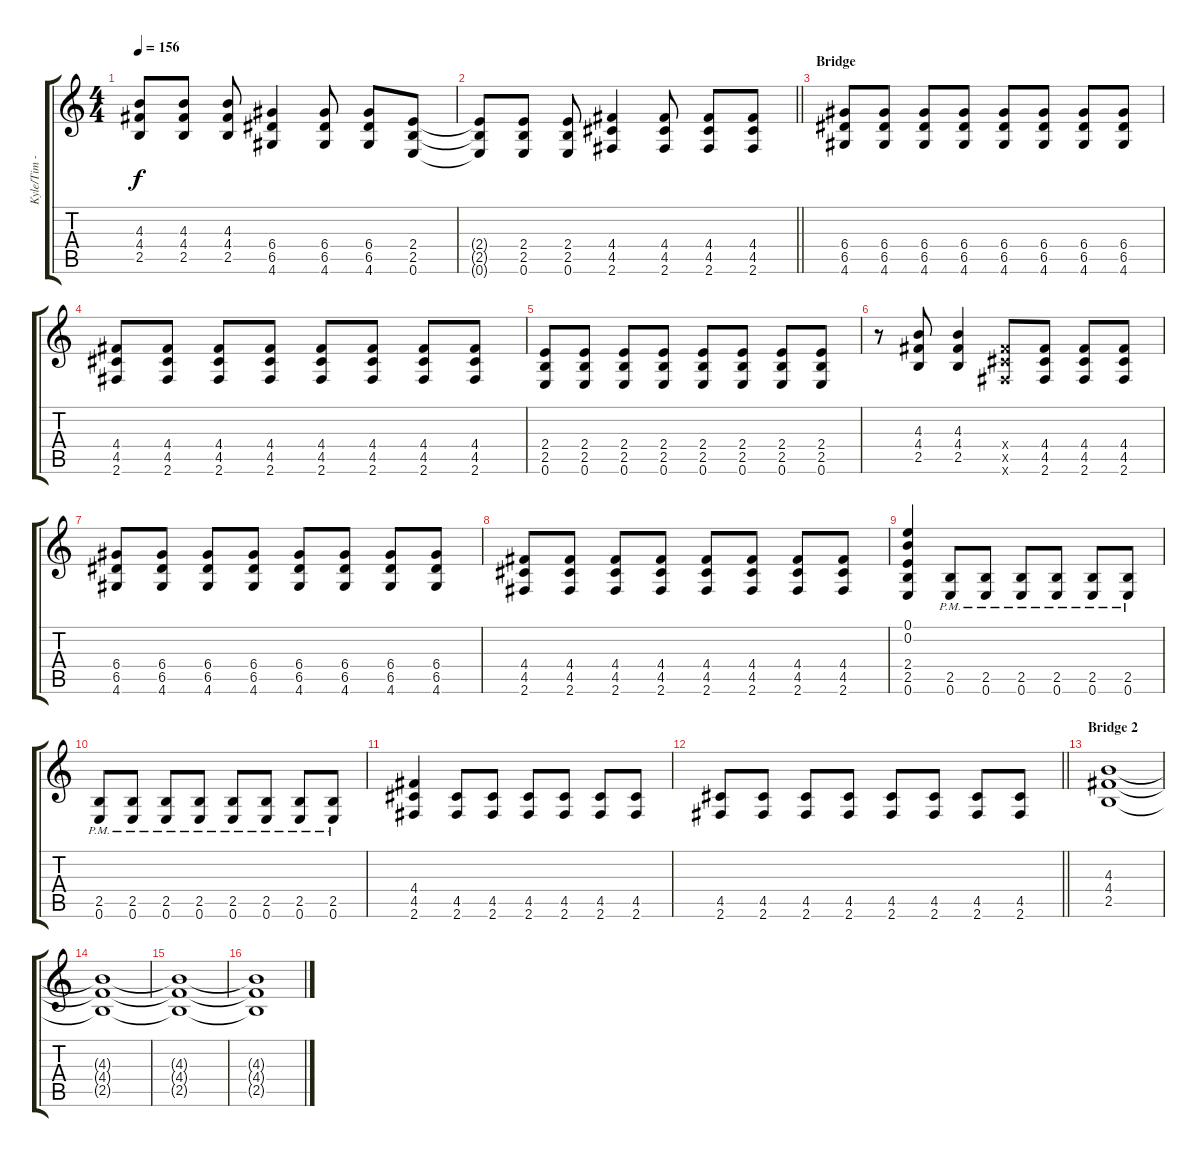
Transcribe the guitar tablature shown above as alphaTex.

\track ("Kyle/Tim - Guitar" "Kyle/Tim -") {instrument distortionguitar}
\staff {score tabs}
\tuning (E4 B3 G3 D3 A2 E2) {hide}
\ts (4 4)
\tempo 156
\clef g2
\ks c
(4.3 4.4 2.5).8{dy f} (4.3 4.4 2.5).8 (4.3 4.4 2.5).8 (6.4 6.5 4.6).4 (6.4 6.5 4.6).8 (6.4 6.5 4.6).8 (2.4 2.5 0.6).8 |
\barLineRight lightlight
(2.4{t} 2.5{t} 0.6{t}).8 (2.4 2.5 0.6).8 (2.4 2.5 0.6).8 (4.4 4.5 2.6).4 (4.4 4.5 2.6).8 (4.4 4.5 2.6).8 (4.4 4.5 2.6).8 |
\section ("" "Bridge")
(6.4 6.5 4.6).8 (6.4 6.5 4.6).8 (6.4 6.5 4.6).8 (6.4 6.5 4.6).8 (6.4 6.5 4.6).8 (6.4 6.5 4.6).8 (6.4 6.5 4.6).8 (6.4 6.5 4.6).8 |
(4.4 4.5 2.6).8 (4.4 4.5 2.6).8 (4.4 4.5 2.6).8 (4.4 4.5 2.6).8 (4.4 4.5 2.6).8 (4.4 4.5 2.6).8 (4.4 4.5 2.6).8 (4.4 4.5 2.6).8 |
(2.4 2.5 0.6).8 (2.4 2.5 0.6).8 (2.4 2.5 0.6).8 (2.4 2.5 0.6).8 (2.4 2.5 0.6).8 (2.4 2.5 0.6).8 (2.4 2.5 0.6).8 (2.4 2.5 0.6).8 |
r.8 (4.3 4.4 2.5).8 (4.3 4.4 2.5).4 (4.4{x} 4.5{x} 2.6{x}).8 (4.4 4.5 2.6).8 (4.4 4.5 2.6).8 (4.4 4.5 2.6).8 |
(6.4 6.5 4.6).8 (6.4 6.5 4.6).8 (6.4 6.5 4.6).8 (6.4 6.5 4.6).8 (6.4 6.5 4.6).8 (6.4 6.5 4.6).8 (6.4 6.5 4.6).8 (6.4 6.5 4.6).8 |
(4.4 4.5 2.6).8 (4.4 4.5 2.6).8 (4.4 4.5 2.6).8 (4.4 4.5 2.6).8 (4.4 4.5 2.6).8 (4.4 4.5 2.6).8 (4.4 4.5 2.6).8 (4.4 4.5 2.6).8 |
(0.1 0.2 2.4 2.5 0.6).4 (2.5{pm} 0.6{pm}).8 (2.5{pm} 0.6{pm}).8 (2.5{pm} 0.6{pm}).8 (2.5{pm} 0.6{pm}).8 (2.5{pm} 0.6{pm}).8 (2.5{pm} 0.6{pm}).8 |
(2.5{pm} 0.6{pm}).8 (2.5{pm} 0.6{pm}).8 (2.5{pm} 0.6{pm}).8 (2.5{pm} 0.6{pm}).8 (2.5{pm} 0.6{pm}).8 (2.5{pm} 0.6{pm}).8 (2.5{pm} 0.6{pm}).8 (2.5{pm} 0.6{pm}).8 |
(4.4 4.5 2.6).4 (4.5 2.6).8 (4.5 2.6).8 (4.5 2.6).8 (4.5 2.6).8 (4.5 2.6).8 (4.5 2.6).8 |
\barLineRight lightlight
(4.5 2.6).8 (4.5 2.6).8 (4.5 2.6).8 (4.5 2.6).8 (4.5 2.6).8 (4.5 2.6).8 (4.5 2.6).8 (4.5 2.6).8 |
\section ("" "Bridge 2")
(4.3 4.4 2.5).1 |
(4.3{t} 4.4{t} 2.5{t}).1{volume 7} |
(4.3{t} 4.4{t} 2.5{t}).1 |
(4.3{t} 4.4{t} 2.5{t}).1
